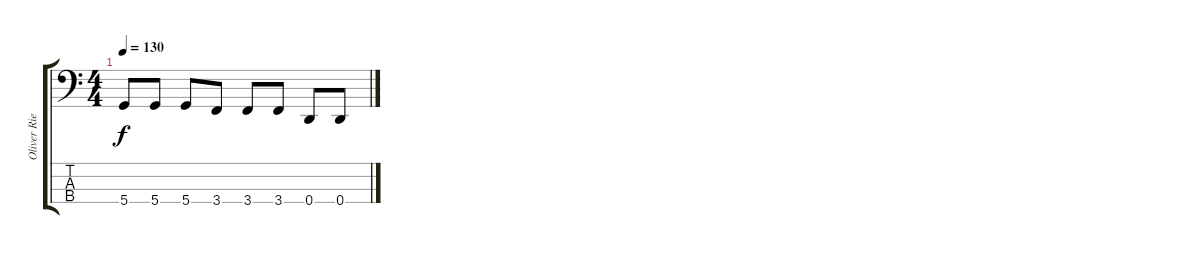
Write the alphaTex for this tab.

\track ("Oliver Riedel" "Oliver Rie") {instrument electricbassfinger}
\staff {score tabs}
\tuning (G2 D2 A1 D1) {hide}
\ts (4 4)
\tempo 130
\clef f4
\ks c
5.4.8{dy f} 5.4.8 5.4.8 3.4.8 3.4.8 3.4.8 0.4.8 0.4.8
